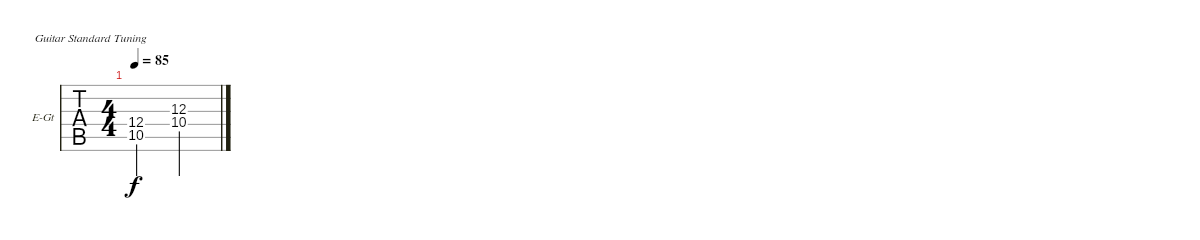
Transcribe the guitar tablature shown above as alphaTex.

\defaultSystemsLayout 4
\bracketExtendMode groupsimilarinstruments
\firstSystemTrackNameOrientation horizontal
\otherSystemsTrackNameOrientation horizontal
\track ("Electric Guitar" "E-Gt") {instrument distortionguitar}
\staff {tabs}
\tuning (E4 B3 G3 D3 A2 E2)
\ts (4 4)
\tempo 85
\clef g2
\ks c
(10.5 12.4).2{dy f} (10.4 12.3).2
